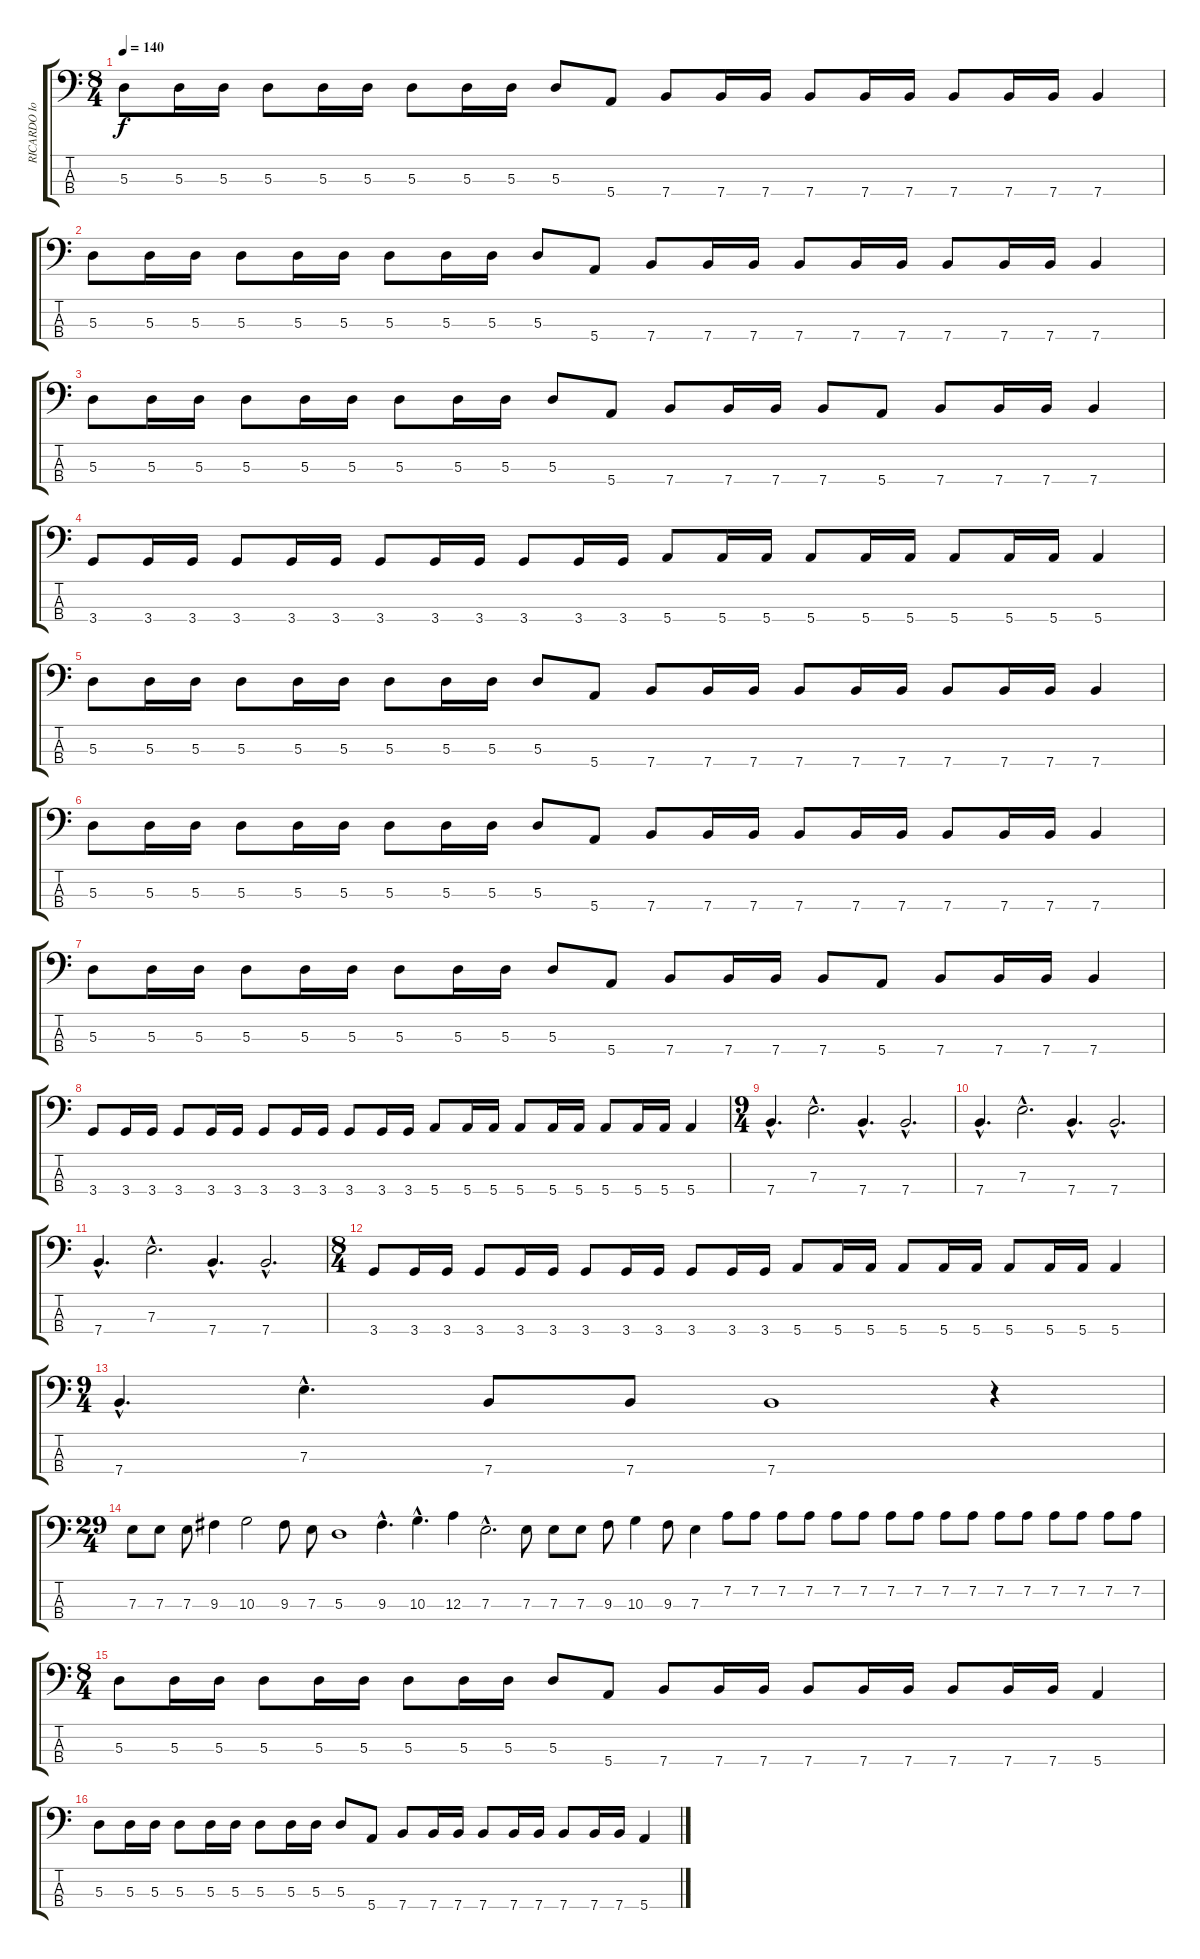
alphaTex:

\track ("RICARDO Iorio" "RICARDO Io") {instrument electricbasspick}
\staff {score tabs}
\tuning (G2 D2 A1 E1) {hide}
\ts (8 4)
\tempo 140
\clef f4
\ks c
5.3.8{dy f} 5.3.16 5.3.16 5.3.8 5.3.16 5.3.16 5.3.8 5.3.16 5.3.16 5.3.8 5.4.8 7.4.8 7.4.16 7.4.16 7.4.8 7.4.16 7.4.16 7.4.8 7.4.16 7.4.16 7.4.4 |
5.3.8 5.3.16 5.3.16 5.3.8 5.3.16 5.3.16 5.3.8 5.3.16 5.3.16 5.3.8 5.4.8 7.4.8 7.4.16 7.4.16 7.4.8 7.4.16 7.4.16 7.4.8 7.4.16 7.4.16 7.4.4 |
5.3.8 5.3.16 5.3.16 5.3.8 5.3.16 5.3.16 5.3.8 5.3.16 5.3.16 5.3.8 5.4.8 7.4.8 7.4.16 7.4.16 7.4.8 5.4.8 7.4.8 7.4.16 7.4.16 7.4.4 |
3.4.8 3.4.16 3.4.16 3.4.8 3.4.16 3.4.16 3.4.8 3.4.16 3.4.16 3.4.8 3.4.16 3.4.16 5.4.8 5.4.16 5.4.16 5.4.8 5.4.16 5.4.16 5.4.8 5.4.16 5.4.16 5.4.4 |
5.3.8 5.3.16 5.3.16 5.3.8 5.3.16 5.3.16 5.3.8 5.3.16 5.3.16 5.3.8 5.4.8 7.4.8 7.4.16 7.4.16 7.4.8 7.4.16 7.4.16 7.4.8 7.4.16 7.4.16 7.4.4 |
5.3.8 5.3.16 5.3.16 5.3.8 5.3.16 5.3.16 5.3.8 5.3.16 5.3.16 5.3.8 5.4.8 7.4.8 7.4.16 7.4.16 7.4.8 7.4.16 7.4.16 7.4.8 7.4.16 7.4.16 7.4.4 |
5.3.8 5.3.16 5.3.16 5.3.8 5.3.16 5.3.16 5.3.8 5.3.16 5.3.16 5.3.8 5.4.8 7.4.8 7.4.16 7.4.16 7.4.8 5.4.8 7.4.8 7.4.16 7.4.16 7.4.4 |
3.4.8 3.4.16 3.4.16 3.4.8 3.4.16 3.4.16 3.4.8 3.4.16 3.4.16 3.4.8 3.4.16 3.4.16 5.4.8 5.4.16 5.4.16 5.4.8 5.4.16 5.4.16 5.4.8 5.4.16 5.4.16 5.4.4 |
\ts (9 4)
7.4{hac}.4{d} 7.3{hac}.2{d} 7.4{hac}.4{d} 7.4{hac}.2{d} |
7.4{hac}.4{d} 7.3{hac}.2{d} 7.4{hac}.4{d} 7.4{hac}.2{d} |
7.4{hac}.4{d} 7.3{hac}.2{d} 7.4{hac}.4{d} 7.4{hac}.2{d} |
\ts (8 4)
3.4.8 3.4.16 3.4.16 3.4.8 3.4.16 3.4.16 3.4.8 3.4.16 3.4.16 3.4.8 3.4.16 3.4.16 5.4.8 5.4.16 5.4.16 5.4.8 5.4.16 5.4.16 5.4.8 5.4.16 5.4.16 5.4.4 |
\ts (9 4)
7.4{hac}.4{d} 7.3{hac}.4{d} 7.4.8 7.4.8 7.4.1 r.4 |
\ts (29 4)
7.3.8 7.3.8 7.3.8 9.3.4 10.3.2 9.3.8 7.3.8 5.3.1 9.3{hac}.4{d} 10.3{hac}.4{d} 12.3.4 7.3{hac}.2{d} 7.3.8 7.3.8 7.3.8 9.3.8 10.3.4 9.3.8 7.3.4 7.2.8 7.2.8 7.2.8 7.2.8 7.2.8 7.2.8 7.2.8 7.2.8 7.2.8 7.2.8 7.2.8 7.2.8 7.2.8 7.2.8 7.2.8 7.2.8 |
\ts (8 4)
5.3.8 5.3.16 5.3.16 5.3.8 5.3.16 5.3.16 5.3.8 5.3.16 5.3.16 5.3.8 5.4.8 7.4.8 7.4.16 7.4.16 7.4.8 7.4.16 7.4.16 7.4.8 7.4.16 7.4.16 5.4.4 |
5.3.8 5.3.16 5.3.16 5.3.8 5.3.16 5.3.16 5.3.8 5.3.16 5.3.16 5.3.8 5.4.8 7.4.8 7.4.16 7.4.16 7.4.8 7.4.16 7.4.16 7.4.8 7.4.16 7.4.16 5.4.4
